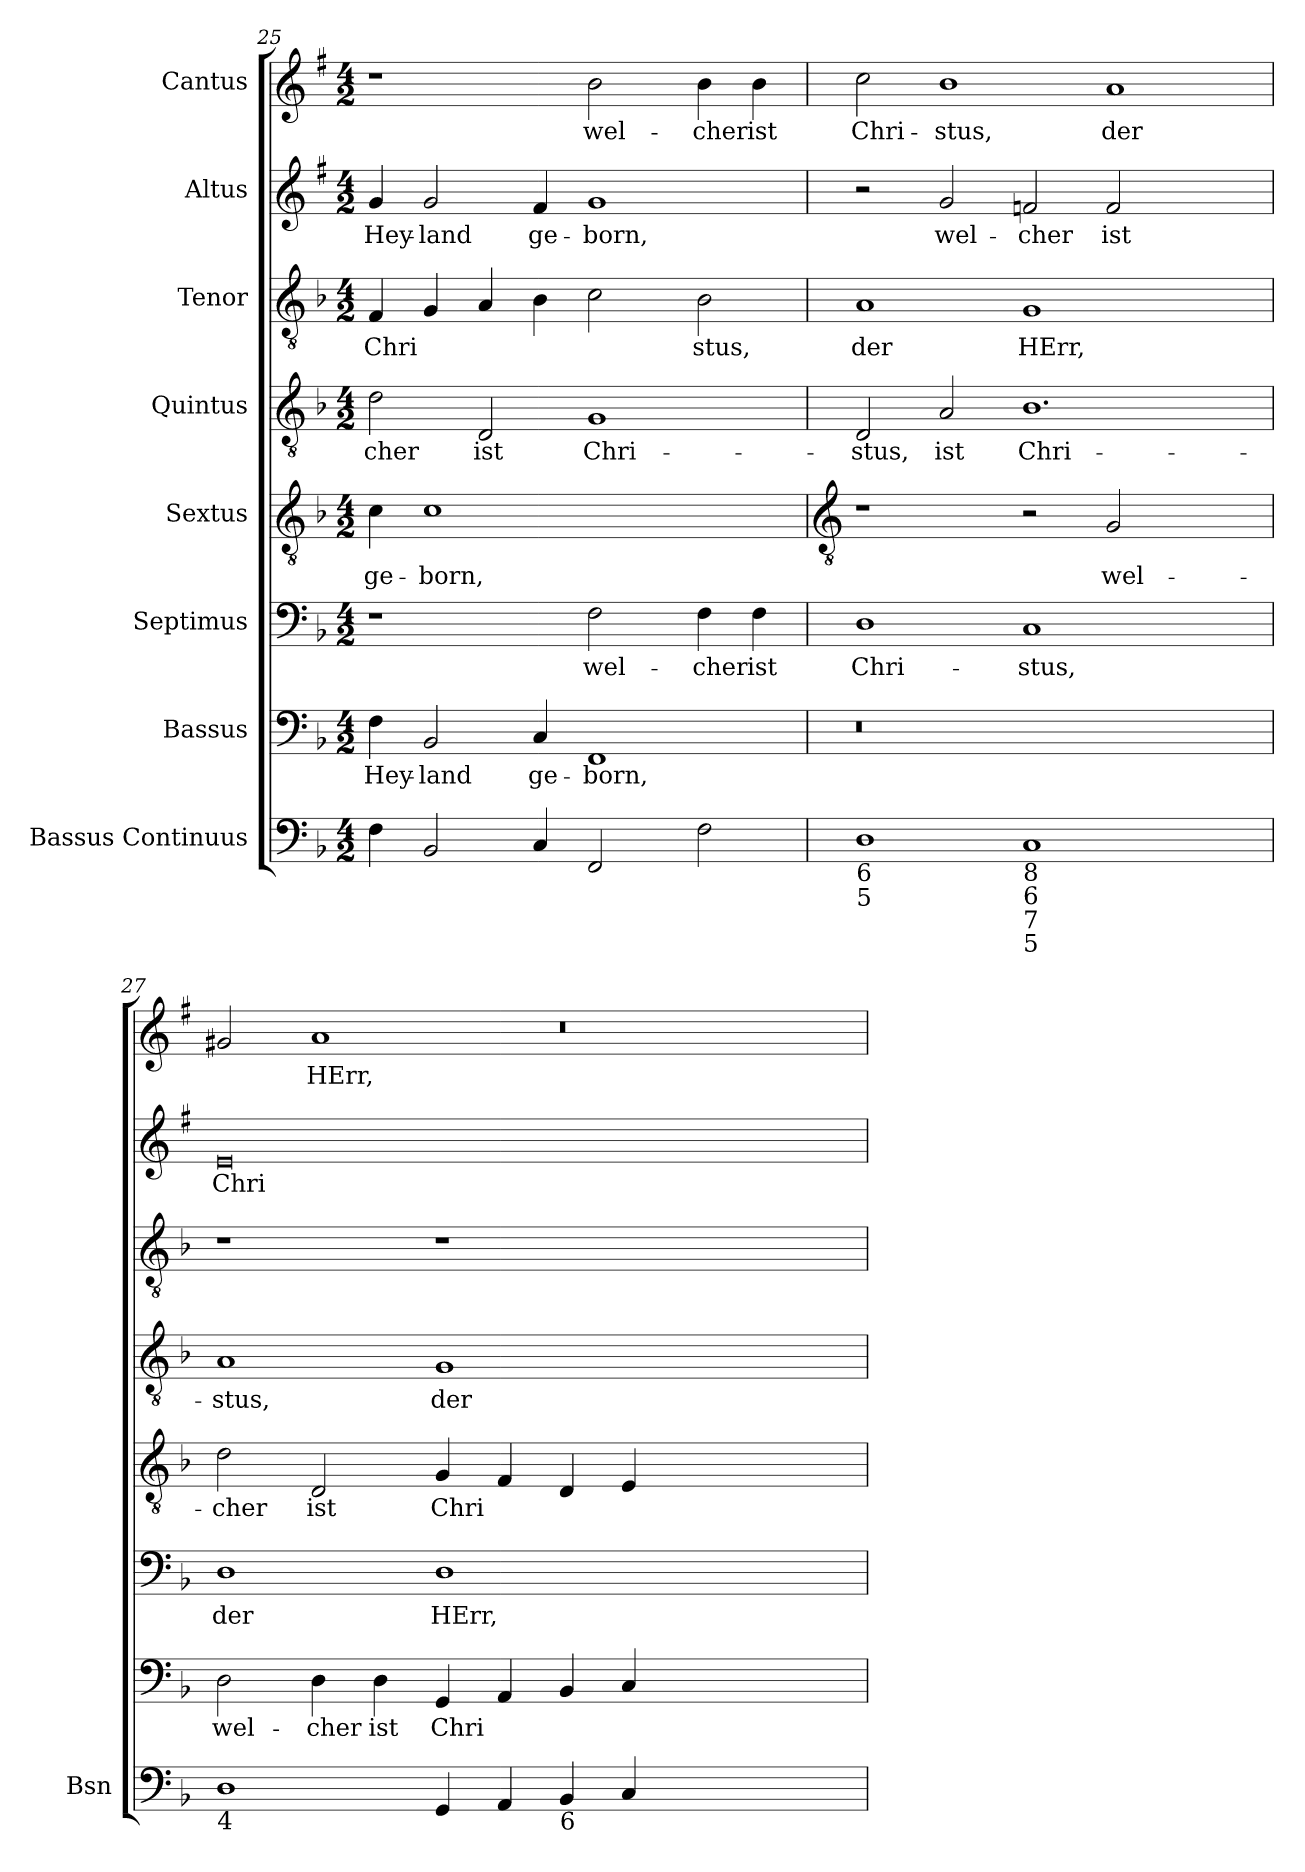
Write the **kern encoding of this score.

**kern	**kern	**text	**kern	**text	**kern	**text	**kern	**text	**kern	**text	**kern	**text	**kern	**text
*part8	*part7	*part7	*part6	*part6	*part5	*part5	*part4	*part4	*part3	*part3	*part2	*part2	*part1	*part1
*staff8	*staff7	*staff7	*staff6	*staff6	*staff5	*staff5	*staff4	*staff4	*staff3	*staff3	*staff2	*staff2	*staff1	*staff1
*I"Bassus Continuus	*I"Bassus	*	*I"Septimus	*	*I"Sextus	*	*I"Quintus	*	*I"Tenor	*	*I"Altus	*	*I"Cantus	*
*I'Bsn	*	*	*	*	*	*	*	*	*	*	*	*	*	*
!!LO:LB:g=z
*clefF4	*clefF4	*	*clefF4	*	*clefGv2	*	*clefGv2	*	*clefGv2	*	*clefG2	*	*clefG2	*
*	*	*	*	*	*	*	*	*	*	*	*ITrd1c2	*	*ITrd1c2	*
*k[b-]	*k[b-]	*	*k[b-]	*	*k[b-]	*	*k[b-]	*	*k[b-]	*	*k[b-]	*	*k[b-]	*
*F:	*F:	*	*F:	*	*F:	*	*F:	*	*F:	*	*F:	*	*F:	*
*M4/2	*M4/2	*	*M4/2	*	*M4/2	*	*M4/2	*	*M4/2	*	*M4/2	*	*M4/2	*
=25	=25	=25	=25	=25	=25	=25	=25	=25	=25	=25	=25	=25	=25	=25
!	!	!LO:LY:b	!	!	!	!LO:LY:b	!	!LO:LY:b	!	!LO:LY:b	!	!LO:LY:b	!	!
4F	4F	Hey-	1r	.	4c	ge-	2d	-cher	4F	Chri	4f	Hey-	1r	.
!	!	!LO:LY:b	!	!	!	!LO:LY:b	!	!	!	!	!	!LO:LY:b	!	!
2BB-	2BB-	-land	.	.	1c	-born,	.	.	4G	.	2f	-land	.	.
!	!	!	!	!	!	!	!	!LO:LY:b	!	!	!	!	!	!
.	.	.	.	.	.	.	2D	ist	4A	.	.	.	.	.
!	!	!LO:LY:b	!	!	!	!	!	!	!	!	!	!LO:LY:b	!	!
4C	4C	ge-	.	.	.	.	.	.	4B-	.	4e	ge-	.	.
!	!	!LO:LY:b	!	!LO:LY:b	!	!	!	!LO:LY:b	!	!	!	!LO:LY:b	!	!LO:LY:b
2FF	1FF	-born,	2F	wel-	.	.	1G	Chri-	2c	.	1f	-born,	2a	wel-
.	.	.	.	.	2.ryy	.	.	.	.	.	.	.	.	.
!	!	!	!	!LO:LY:b	!	!	!	!	!	!LO:LY:b	!	!	!	!LO:LY:b
2F	.	.	4F	-cher	.	.	.	.	2B-	stus,	.	.	4a	-cher
!	!	!	!	!LO:LY:b	!	!	!	!	!	!	!	!	!	!LO:LY:b
.	.	.	4F	ist	.	.	.	.	.	.	.	.	4a	ist
!!LO:LB:g=z
=26	=26	=26	=26	=26	=26	=26	=26	=26	=26	=26	=26	=26	=26	=26
*	*	*	*	*	*clefGv2	*	*	*	*	*	*	*	*	*
!LO:TX:b:t=6	!	!	!	!	!	!	!	!	!	!	!	!	!	!
!LO:TX:b:t=5	!	!	!	!	!	!	!	!	!	!	!	!	!	!
!	!	!	!	!LO:LY:b	!	!	!	!LO:LY:b	!	!LO:LY:b	!	!	!	!LO:LY:b
1D	0r	.	1D	Chri-	1r	.	2D	-stus,	1A	der	2r	.	2b-	Chri-
!	!	!	!	!	!	!	!	!LO:LY:b	!	!	!	!LO:LY:b	!	!LO:LY:b
.	.	.	.	.	.	.	2A	ist	.	.	2f	wel-	1a	-stus,
!LO:TX:b:t=8\n6	!	!	!	!	!	!	!	!	!	!	!	!	!	!
!LO:TX:b:t=7\n5	!	!	!	!	!	!	!	!	!	!	!	!	!	!
!	!	!	!	!LO:LY:b	!	!	!	!LO:LY:b	!	!LO:LY:b	!	!LO:LY:b	!	!
1C	.	.	1C	-stus,	2r	.	1.B-	Chri-	1G	HErr,	2e-X	-cher	.	.
!	!	!	!	!	!	!LO:LY:b	!	!	!	!	!	!LO:LY:b	!	!LO:LY:b
.	.	.	.	.	2G	wel-	.	.	.	.	2e-	ist	1g	der
2ryy	2ryy	.	2ryy	.	2ryy	.	.	.	2ryy	.	2ryy	.	.	.
=27	=27	=27	=27	=27	=27	=27	=27	=27	=27	=27	=27	=27	=27	=27
!LO:TX:b:t=4	!	!	!	!	!	!	!	!	!	!	!	!	!	!
!	!	!LO:LY:b	!	!LO:LY:b	!	!LO:LY:b	!	!LO:LY:b	!	!	!	!LO:LY:b	!	!
1D	2D	wel-	1D	der	2d	-cher	1A	-stus,	1r	.	0d	Chri-	2f#X	.
!	!	!LO:LY:b	!	!	!	!LO:LY:b	!	!	!	!	!	!	!	!LO:LY:b
.	4D	-cher	.	.	2D	ist	.	.	.	.	.	.	1g	HErr,
!	!	!LO:LY:b	!	!	!	!	!	!	!	!	!	!	!	!
.	4D	ist	.	.	.	.	.	.	.	.	.	.	.	.
!	!	!LO:LY:b	!	!LO:LY:b	!	!LO:LY:b	!	!LO:LY:b	!	!	!	!	!	!
4GG	4GG	Chri	1D	HErr,	4G	Chri	1G	der	1r	.	.	.	.	.
4AA	4AA	.	.	.	4F	.	.	.	.	.	.	.	.	.
!LO:TX:b:t=6	!	!	!	!	!	!	!	!	!	!	!	!	!	!
4BB-	4BB-	.	.	.	4D	.	.	.	.	.	.	.	0r	.
4C	4C	.	.	.	4E	.	.	.	.	.	.	.	.	.
1.ryy	1.ryy	.	1.ryy	.	1.ryy	.	1.ryy	.	1.ryy	.	1.ryy	.	.	.
=	=	=	=	=	=	=	=	=	=	=	=	=	=	=
*-	*-	*-	*-	*-	*-	*-	*-	*-	*-	*-	*-	*-	*-	*-
